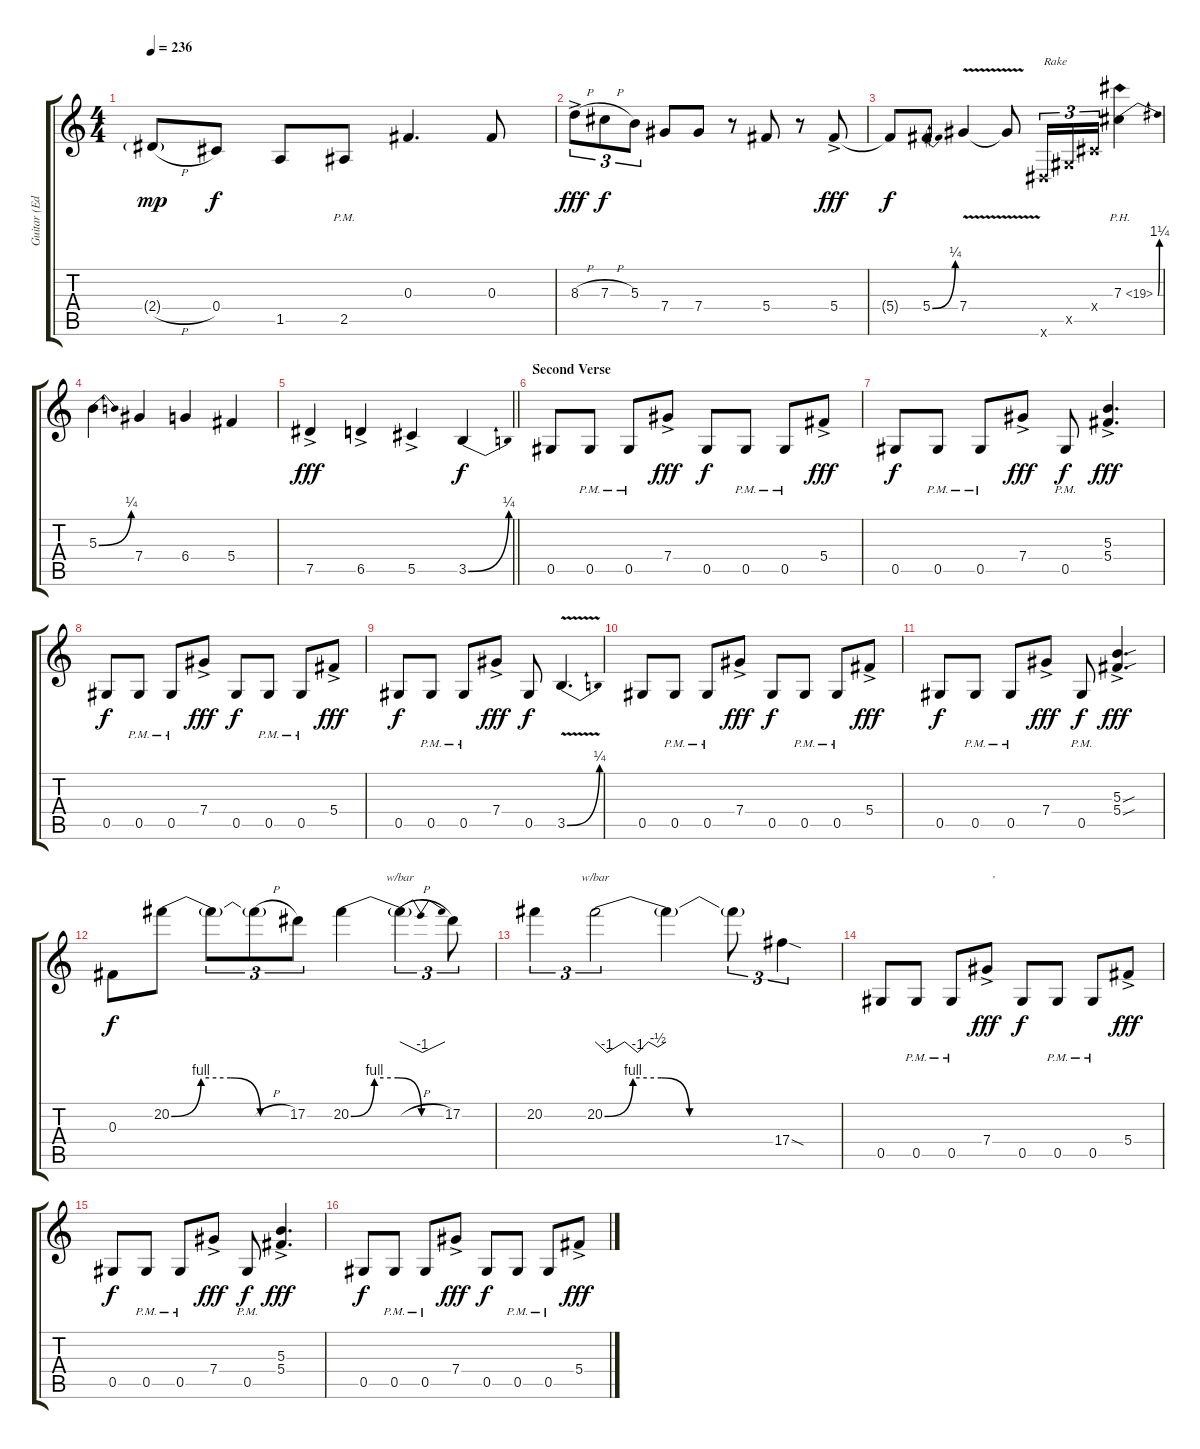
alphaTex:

\track ("Guitar (Eddie Van Halen)" "Guitar (Ed") {instrument distortionguitar}
\staff {score tabs}
\tuning (Eb4 Bb3 Gb3 Db3 Ab2 Eb2) {hide}
\ts (4 4)
\tempo 236
\clef g2
\ks c
2.4{h g}.8{dy mp} 0.4.8{dy f} 1.5.8 2.5{pm}.8 0.3.4{d} 0.3.8 |
8.3{h ac}.8{tu (3 2) dy fff} 7.3{h}.8{tu (3 2) dy f} 5.3.8{tu (3 2)} 7.4.8 7.4.8 r.8 5.4.8 r.8 5.4{ac}.8{dy fff} |
5.4{t}.8{dy f} 5.4{be (bend 0 0 60 1)}.8 7.4{v}.4 7.4{t}.8 0.6{x}.16{tu (3 2) txt "Rake"} 0.5{x}.16{tu (3 2)} 0.4{x}.16{tu (3 2)} 7.3{be (bend 0 0 60 5) ph 12}.4 |
5.3{be (bend 0 0 60 1)}.4 7.4.4 6.4.4 5.4.4 |
\barLineRight lightlight
7.5{ac}.4{dy fff} 6.5{ac}.4 5.5{ac}.4 3.5{be (bend 0 0 60 1)}.4{dy f} |
\section ("" "Second Verse")
0.5.8 0.5{pm}.8 0.5{pm}.8 7.4{ac}.8{dy fff} 0.5.8{dy f} 0.5{pm}.8 0.5{pm}.8 5.4{ac}.8{dy fff} |
0.5.8{dy f} 0.5{pm}.8 0.5{pm}.8 7.4{ac}.8{dy fff} 0.5{pm}.8{dy f} (5.3 5.4{ac}).4{d dy fff} |
0.5.8{dy f} 0.5{pm}.8 0.5{pm}.8 7.4{ac}.8{dy fff} 0.5.8{dy f} 0.5{pm}.8 0.5{pm}.8 5.4{ac}.8{dy fff} |
0.5.8{dy f} 0.5{pm}.8 0.5{pm}.8 7.4{ac}.8{dy fff} 0.5.8{dy f} 3.5{be (bend 0 0 60 1) v}.4{d} |
0.5.8 0.5{pm}.8 0.5{pm}.8 7.4{ac}.8{dy fff} 0.5.8{dy f} 0.5{pm}.8 0.5{pm}.8 5.4{ac}.8{dy fff} |
0.5.8{dy f} 0.5{pm}.8 0.5{pm}.8 7.4{ac}.8{dy fff} 0.5{pm}.8{dy f} (5.3{sou} 5.4{sou ac}).4{d dy fff} |
0.3.8{dy f} 20.2{be (custom 0 0 15 4 30 4 45 0 60 0)}.8 20.2{t}.8{tu (3 2)} 20.2{h t}.8{tu (3 2)} 17.2.8{tu (3 2)} 20.2{be (custom 0 0 15 4 30 4 45 0 60 0)}.4 20.2{h t}.4{tu (3 2) tbe (dip default 0 0 30 -4 60 0)} 17.2.8{tu (3 2)} |
20.2.4{tu (3 2)} 20.2{be (custom 0 0 10 4 20 4 30 0 60 0)}.2{tu (3 2) tbe (custom default 0 0 10 -4 25 0 36 -4 45 0 53 -2 60 0)} 20.2{t}.4 20.2{t}.8{tu (3 2)} 17.4{sod}.4{tu (3 2)} |
0.5.8 0.5{pm}.8 0.5{pm}.8 7.4{ac}.8{txt "  ," dy fff} 0.5.8{dy f} 0.5{pm}.8 0.5{pm}.8 5.4{ac}.8{dy fff} |
0.5.8{dy f} 0.5{pm}.8 0.5{pm}.8 7.4{ac}.8{dy fff} 0.5{pm}.8{dy f} (5.3 5.4{ac}).4{d dy fff} |
0.5.8{dy f} 0.5{pm}.8 0.5{pm}.8 7.4{ac}.8{dy fff} 0.5.8{dy f} 0.5{pm}.8 0.5{pm}.8 5.4{ac}.8{dy fff}
